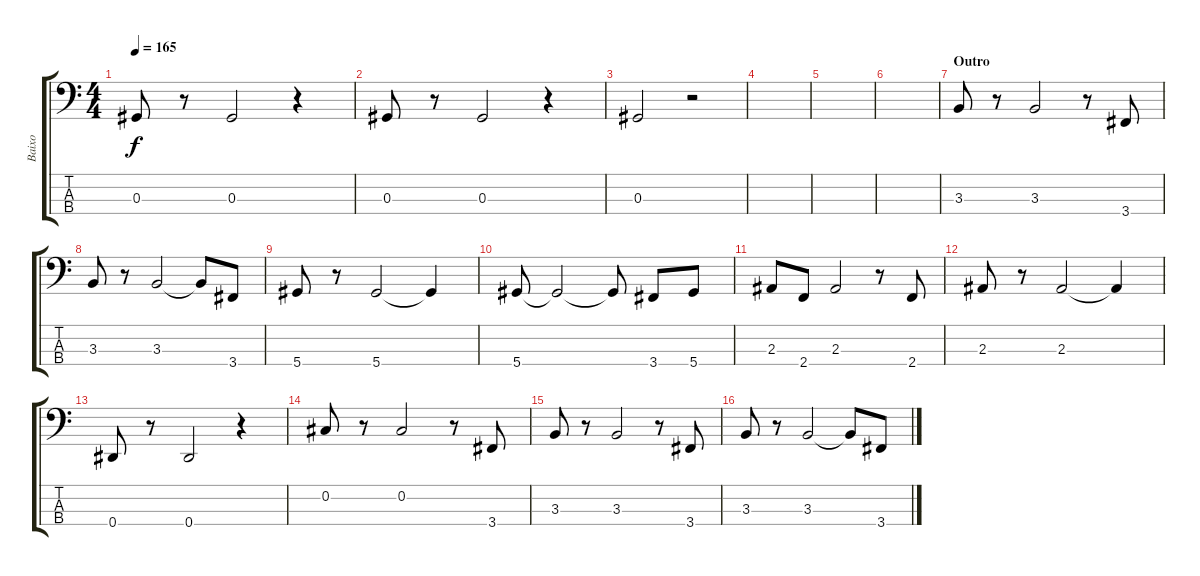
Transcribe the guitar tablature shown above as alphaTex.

\track ("Baixo" "Baixo") {instrument electricbassfinger}
\staff {score tabs}
\tuning (Gb2 Db2 Ab1 Eb1) {hide}
\ts (4 4)
\tempo 165
\clef f4
\ks c
0.3.8{dy f} r.8 0.3.2 r.4 |
0.3.8 r.8 0.3.2 r.4 |
0.3.2 r.2 |
|
|
|
\section ("" "Outro")
3.3.8 r.8 3.3.2 r.8 3.4.8 |
3.3.8 r.8 3.3.2 3.3{t}.8 3.4.8 |
5.4.8 r.8 5.4.2 5.4{t}.4 |
5.4.8 5.4{t}.2 5.4{t}.8 3.4.8 5.4.8 |
2.3.8 2.4.8 2.3.2 r.8 2.4.8 |
2.3.8 r.8 2.3.2 2.3{t}.4 |
0.4.8 r.8 0.4.2 r.4 |
0.2.8 r.8 0.2.2 r.8 3.4.8 |
3.3.8 r.8 3.3.2 r.8 3.4.8 |
3.3.8 r.8 3.3.2 3.3{t}.8 3.4.8
